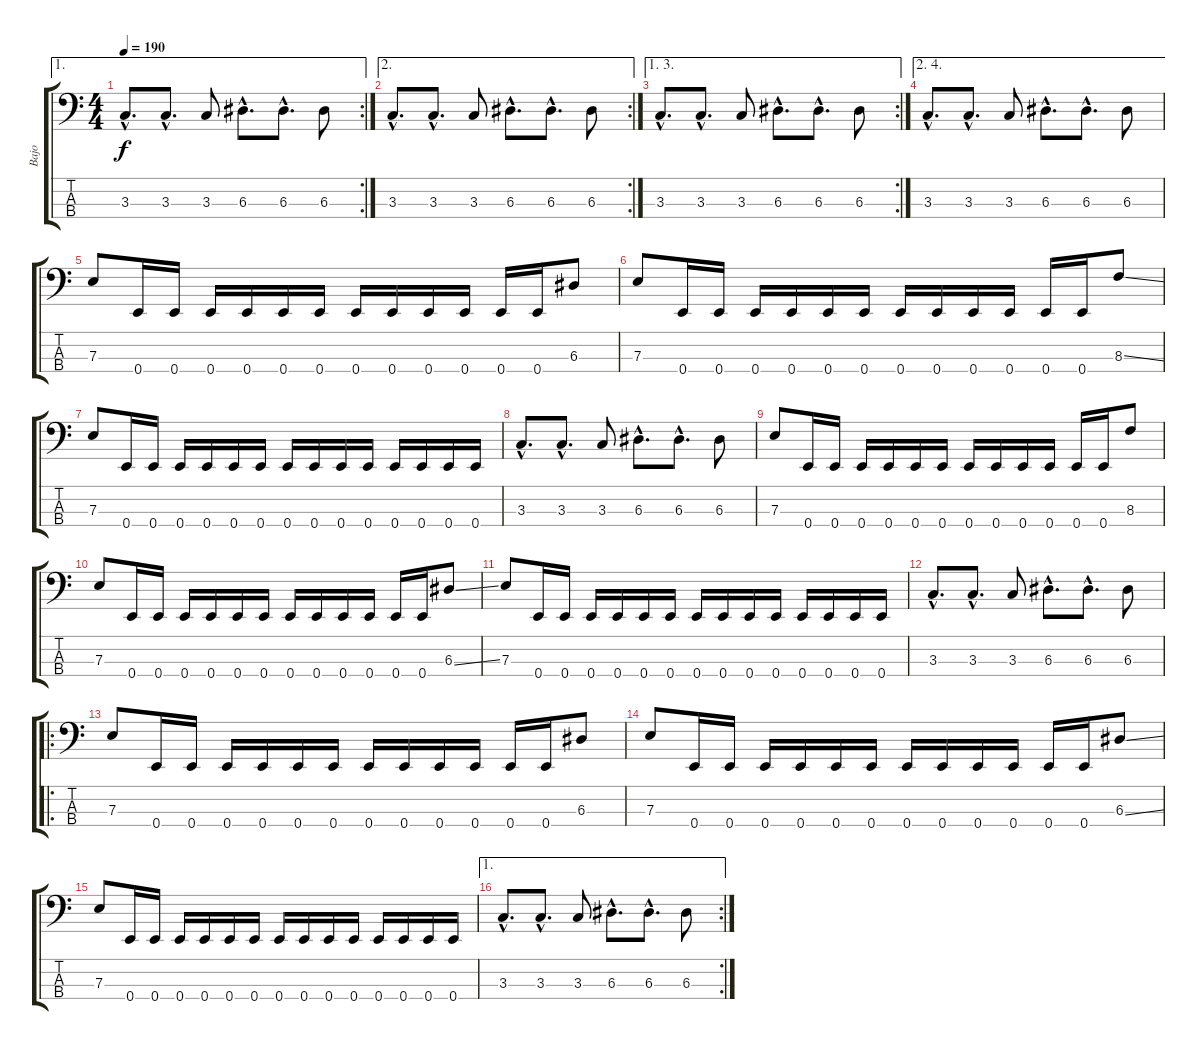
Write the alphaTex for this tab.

\track ("Bajo" "Bajo") {instrument electricbasspick}
\staff {score tabs}
\tuning (G2 D2 A1 E1) {hide}
\ae 1
\rc 2
\ts (4 4)
\tempo 190
\clef f4
\ks c
3.3{hac}.8{d dy f} 3.3{hac}.8{d} 3.3.8 6.3{hac}.8{d} 6.3{hac}.8{d} 6.3.8 |
\ae 2
\rc 2
3.3{hac}.8{d} 3.3{hac}.8{d} 3.3.8 6.3{hac}.8{d} 6.3{hac}.8{d} 6.3.8 |
\ae (1 3)
\rc 2
3.3{hac}.8{d} 3.3{hac}.8{d} 3.3.8 6.3{hac}.8{d} 6.3{hac}.8{d} 6.3.8 |
\ae (2 4)
3.3{hac}.8{d} 3.3{hac}.8{d} 3.3.8 6.3{hac}.8{d} 6.3{hac}.8{d} 6.3.8 |
7.3.8 0.4.16 0.4.16 0.4.16 0.4.16 0.4.16 0.4.16 0.4.16 0.4.16 0.4.16 0.4.16 0.4.16 0.4.16 6.3.8 |
7.3.8 0.4.16 0.4.16 0.4.16 0.4.16 0.4.16 0.4.16 0.4.16 0.4.16 0.4.16 0.4.16 0.4.16 0.4.16 8.3{ss}.8 |
7.3.8 0.4.16 0.4.16 0.4.16 0.4.16 0.4.16 0.4.16 0.4.16 0.4.16 0.4.16 0.4.16 0.4.16 0.4.16 0.4.16 0.4.16 |
3.3{hac}.8{d} 3.3{hac}.8{d} 3.3.8 6.3{hac}.8{d} 6.3{hac}.8{d} 6.3.8 |
7.3.8 0.4.16 0.4.16 0.4.16 0.4.16 0.4.16 0.4.16 0.4.16 0.4.16 0.4.16 0.4.16 0.4.16 0.4.16 8.3.8 |
7.3.8 0.4.16 0.4.16 0.4.16 0.4.16 0.4.16 0.4.16 0.4.16 0.4.16 0.4.16 0.4.16 0.4.16 0.4.16 6.3{ss}.8 |
7.3.8 0.4.16 0.4.16 0.4.16 0.4.16 0.4.16 0.4.16 0.4.16 0.4.16 0.4.16 0.4.16 0.4.16 0.4.16 0.4.16 0.4.16 |
3.3{hac}.8{d} 3.3{hac}.8{d} 3.3.8 6.3{hac}.8{d} 6.3{hac}.8{d} 6.3.8 |
\ro
7.3.8 0.4.16 0.4.16 0.4.16 0.4.16 0.4.16 0.4.16 0.4.16 0.4.16 0.4.16 0.4.16 0.4.16 0.4.16 6.3.8 |
7.3.8 0.4.16 0.4.16 0.4.16 0.4.16 0.4.16 0.4.16 0.4.16 0.4.16 0.4.16 0.4.16 0.4.16 0.4.16 6.3{ss}.8 |
7.3.8 0.4.16 0.4.16 0.4.16 0.4.16 0.4.16 0.4.16 0.4.16 0.4.16 0.4.16 0.4.16 0.4.16 0.4.16 0.4.16 0.4.16 |
\ae 1
\rc 2
3.3{hac}.8{d} 3.3{hac}.8{d} 3.3.8 6.3{hac}.8{d} 6.3{hac}.8{d} 6.3.8
